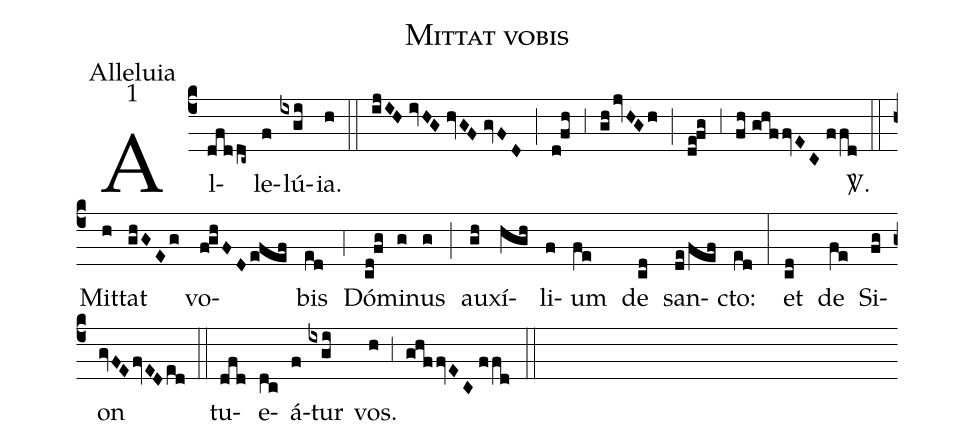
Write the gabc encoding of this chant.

name:Mittat vobis;
office-part:Alleluia;
mode:1;
%%
(c4) Al(dfddc~)le(f)lú(ixgi)ia.(h) (::) (ijIH//ivHG//hvGF//gvFD) (;) (d!fh) (;3) (gh/jvHGh) (;) (de!fg) (;3) (fh//ghffvEC//ffd) <sp>V/</sp>.(::) Mit(h)tat(ghGEg) vo(f!ghFD/efef)bis(ed) (;4) Dó(cd!fg)mi(g)nus(g) (;) au(gh)xí(hgh)li(f)um(fe) de(cd) san(de/fef)cto:(ed) (:) et(cd) de(fe) Si(fg)on(gvFE/fvED/ed) (::) tu(dfd)e(dc)á(f)tur(ixgi) vos.(h) (;3) (ghffvEC//ffd) (::)
